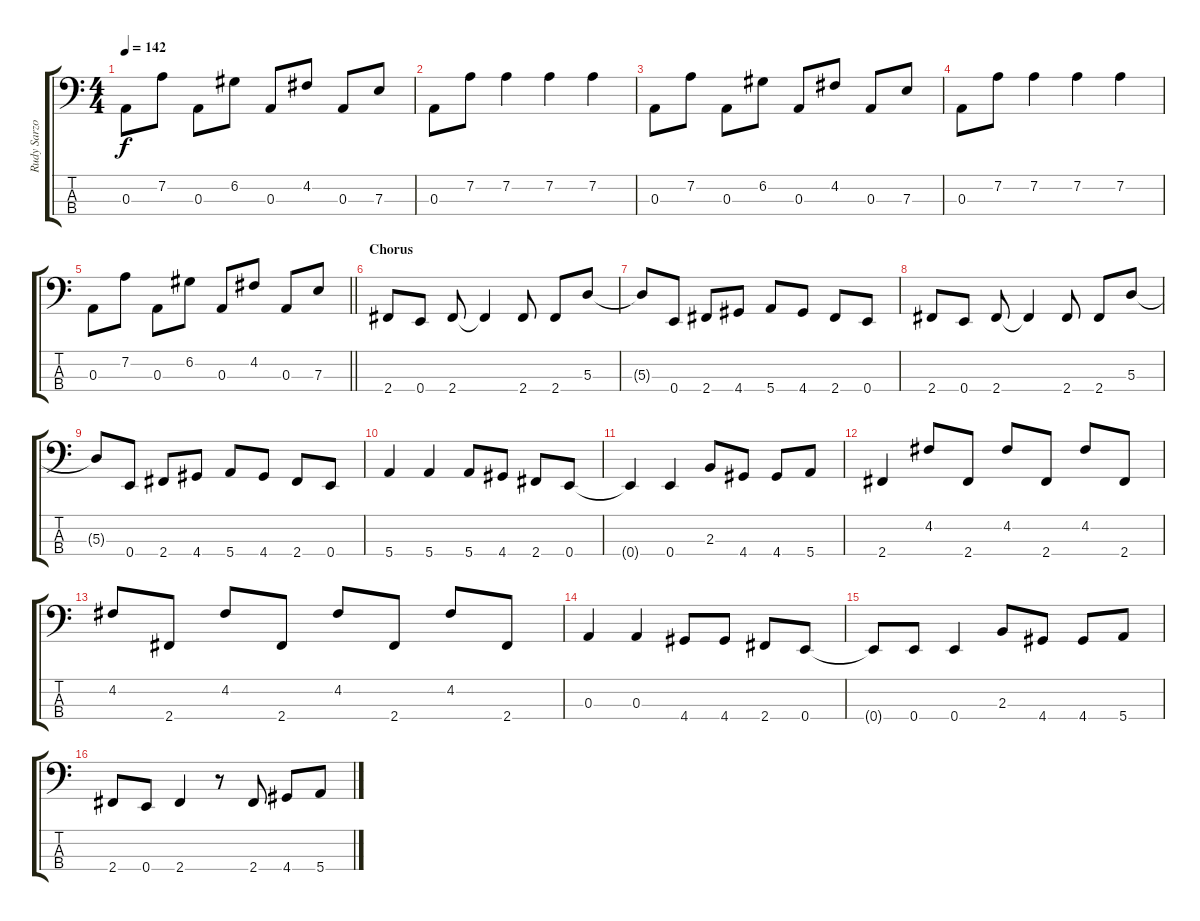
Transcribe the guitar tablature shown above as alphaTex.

\track ("Rudy Sarzo" "Rudy Sarzo") {instrument slapbass2 bank 1}
\staff {score tabs}
\tuning (G2 D2 A1 E1) {hide}
\ts (4 4)
\tempo 142
\clef f4
\ks c
0.3.8{dy f} 7.2.8 0.3.8 6.2.8 0.3.8 4.2.8 0.3.8 7.3.8 |
0.3.8 7.2.8 7.2.4 7.2.4 7.2.4 |
0.3.8 7.2.8 0.3.8 6.2.8 0.3.8 4.2.8 0.3.8 7.3.8 |
0.3.8 7.2.8 7.2.4 7.2.4 7.2.4 |
\barLineRight lightlight
0.3.8 7.2.8 0.3.8 6.2.8 0.3.8 4.2.8 0.3.8 7.3.8 |
\section ("" "Chorus")
2.4.8 0.4.8 2.4.8 2.4{t}.4 2.4.8 2.4.8 5.3.8 |
5.3{t}.8 0.4.8 2.4.8 4.4.8 5.4.8 4.4.8 2.4.8 0.4.8 |
2.4.8 0.4.8 2.4.8 2.4{t}.4 2.4.8 2.4.8 5.3.8 |
5.3{t}.8 0.4.8 2.4.8 4.4.8 5.4.8 4.4.8 2.4.8 0.4.8 |
5.4.4 5.4.4 5.4.8 4.4.8 2.4.8 0.4.8 |
0.4{t}.4 0.4.4 2.3.8 4.4.8 4.4.8 5.4.8 |
2.4.4 4.2.8 2.4.8 4.2.8 2.4.8 4.2.8 2.4.8 |
4.2.8 2.4.8 4.2.8 2.4.8 4.2.8 2.4.8 4.2.8 2.4.8 |
0.3.4 0.3.4 4.4.8 4.4.8 2.4.8 0.4.8 |
0.4{t}.8 0.4.8 0.4.4 2.3.8 4.4.8 4.4.8 5.4.8 |
2.4.8 0.4.8 2.4.4 r.8 2.4.8 4.4.8 5.4.8
